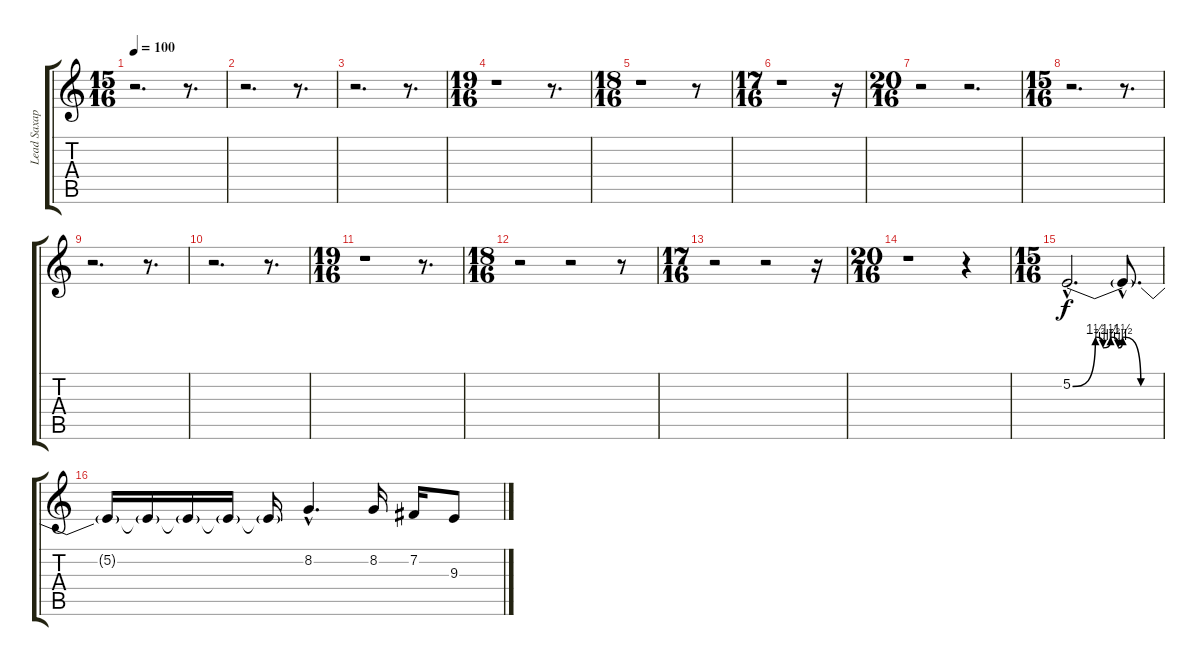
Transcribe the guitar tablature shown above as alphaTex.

\track ("Lead Saxaphone" "Lead Saxap") {instrument altosax}
\staff {score tabs}
\tuning (E4 B3 G3 D3 A2 E2) {hide}
\ts (15 16)
\tempo 100
\clef g2
\ks c
r.2{d dy f instrument altosax} r.8{d} |
r.2{d} r.8{d} |
r.2{d} r.8{d} |
\ts (19 16)
r.1 r.8{d} |
\ts (18 16)
r.1 r.8 |
\ts (17 16)
r.1 r.16 |
\ts (20 16)
r.2 r.2{d} |
\ts (15 16)
r.2{d} r.8{d} |
r.2{d} r.8{d} |
r.2{d} r.8{d} |
\ts (19 16)
r.1 r.8{d} |
\ts (18 16)
r.2 r.2 r.8 |
\ts (17 16)
r.2 r.2 r.16 |
\ts (20 16)
r.1 r.4 |
\ts (15 16)
5.2{be (custom 0 0 15 6 20 4 25 6 30 4 33 6 45 0 60 0) hac}.2{d} 5.2{hac t}.8{d} |
5.2{t}.16 5.2{t}.16 5.2{t}.16 5.2{t}.16 5.2{t}.16 8.2{hac}.4{d} 8.2.16 7.2.16 9.3.8
